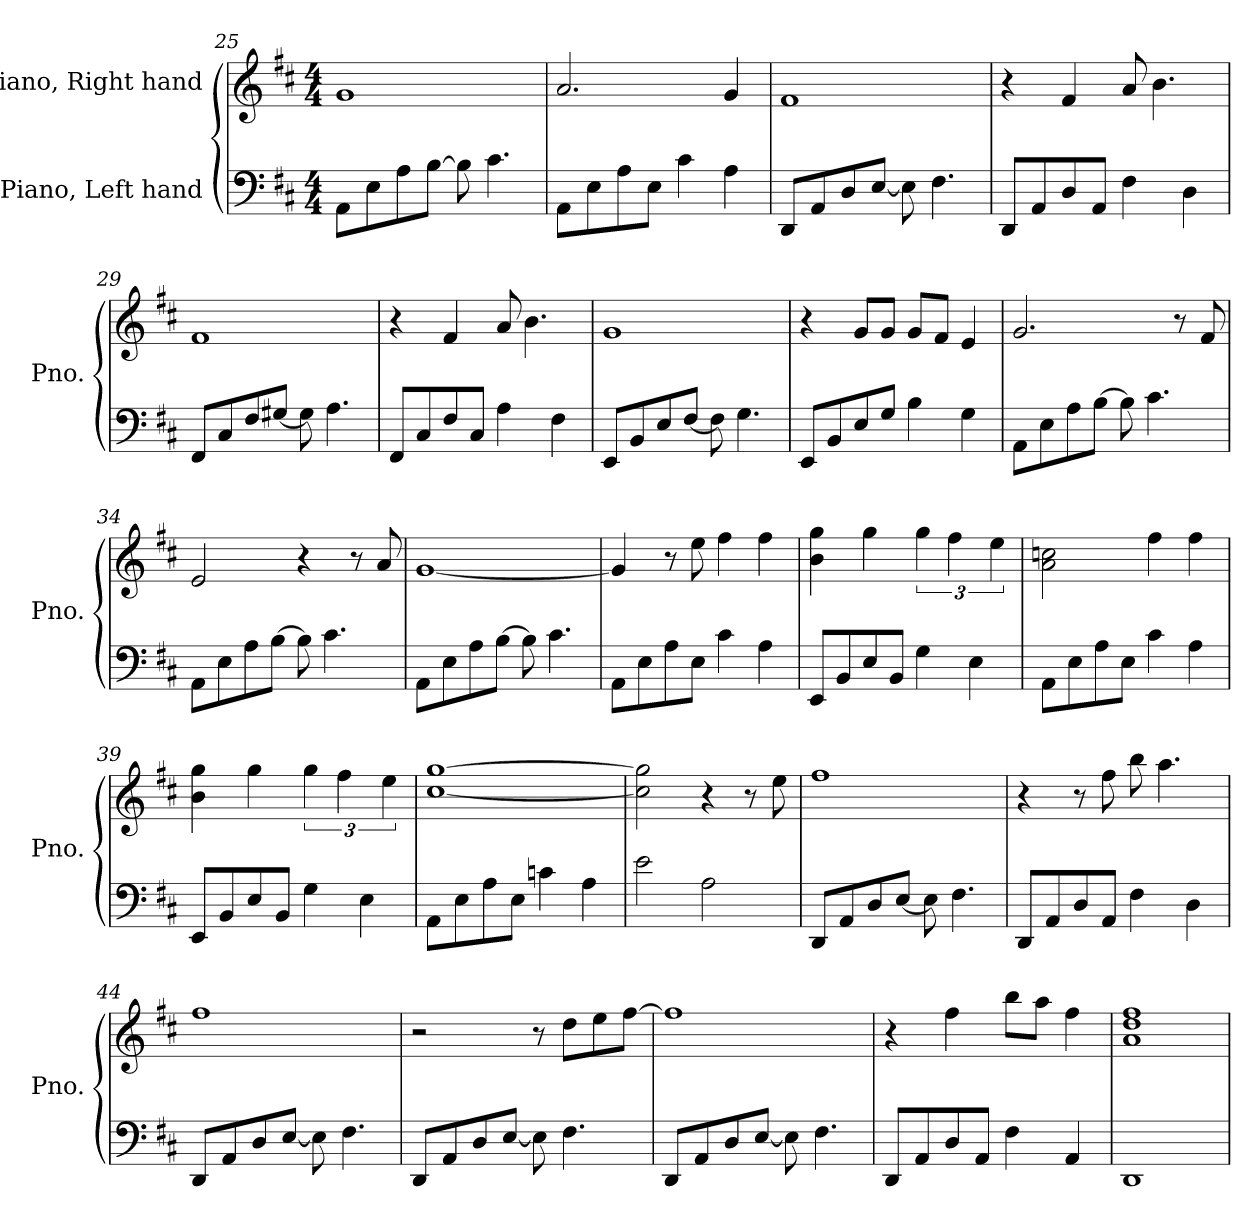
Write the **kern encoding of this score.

**kern	**kern
*part2	*part1
*staff2	*staff1
*I"Piano, Left hand	*I"Piano, Right hand
*I'Pno.	*I'Pno.
*clefF4	*clefG2
*k[f#c#]	*k[f#c#]
*M4/4	*M4/4
=25	=25
8AA\L	1g
8E\	.
8A\	.
[8B\J	.
8B\]	.
4.c#\	.
=26	=26
8AA\L	2.a/
8E\	.
8A\	.
8E\J	.
4c#\	.
4A\	4g/
=27	=27
8DD/L	1f#
8AA/	.
8D/	.
[8E/J	.
8E\]	.
4.F#\	.
=28	=28
8DD/L	4r
8AA/	.
8D/	4f#/
8AA/J	.
4F#\	8a/
.	4.b\
4D\	.
!!LO:PB:g=z
=29	=29
8FF#/L	1f#
8C#/	.
8F#/	.
[8G#X/J	.
8G#\]	.
4.A\	.
=30	=30
8FF#/L	4r
8C#/	.
8F#/	4f#/
8C#/J	.
4A\	8a/
.	4.b\
4F#\	.
=31	=31
8EE/L	1g
8BB/	.
8E/	.
[8F#/J	.
8F#\]	.
4.G\	.
=32	=32
8EE/L	4r
8BB/	.
8E/	8g/L
8G/J	8g/J
4B\	8g/L
.	8f#/J
4G\	4e/
=33	=33
8AA\L	2.g/
8E\	.
8A\	.
[8B\J	.
8B\]	.
4.c#\	.
.	8r
.	8f#/
!!LO:LB:g=z
=34	=34
8AA\L	2e/
8E\	.
8A\	.
[8B\J	.
8B\]	4r
4.c#\	.
.	8r
.	8a/
=35	=35
8AA\L	[1g
8E\	.
8A\	.
[8B\J	.
8B\]	.
4.c#\	.
=36	=36
8AA\L	4g/]
8E\	.
8A\	8r
8E\J	8ee\
4c#\	4ff#\
4A\	4ff#\
=37	=37
8EE/L	4b\ 4gg\
8BB/	.
8E/	4gg\
8BB/J	.
4G\	6gg\
.	6ff#\
4E\	.
.	6ee\
=38	=38
8AA\L	2a\ 2ccn\
8E\	.
8A\	.
8E\J	.
4c#\	4ff#\
4A\	4ff#\
!!LO:LB:g=z
=39	=39
8EE/L	4b\ 4gg\
8BB/	.
8E/	4gg\
8BB/J	.
4G\	6gg\
.	6ff#\
4E\	.
.	6ee\
=40	=40
8AA\L	[1cc# [1gg
8E\	.
8A\	.
8E\J	.
4cn\	.
4A\	.
=41	=41
2e\	2cc#\] 2gg\]
2A\	4r
.	8r
.	8ee\
=42	=42
8DD/L	1ff#
8AA/	.
8D/	.
[8E/J	.
8E\]	.
4.F#\	.
=43	=43
8DD/L	4r
8AA/	.
8D/	8r
8AA/J	8ff#\
4F#\	8bb\
.	4.aa\
4D\	.
=44	=44
8DD/L	1ff#
8AA/	.
8D/	.
[8E/J	.
8E\]	.
4.F#\	.
!!LO:LB:g=z
=45	=45
8DD/L	2r
8AA/	.
8D/	.
[8E/J	.
8E\]	8r
4.F#\	8dd\L
.	8ee\
.	[8ff#\J
=46	=46
8DD/L	1ff#]
8AA/	.
8D/	.
[8E/J	.
8E\]	.
4.F#\	.
=47	=47
8DD/L	4r
8AA/	.
8D/	4ff#\
8AA/J	.
4F#\	8bb\L
.	8aa\J
4AA/	4ff#\
=48	=48
1DD	1a 1dd 1ff#
=	=
*-	*-
